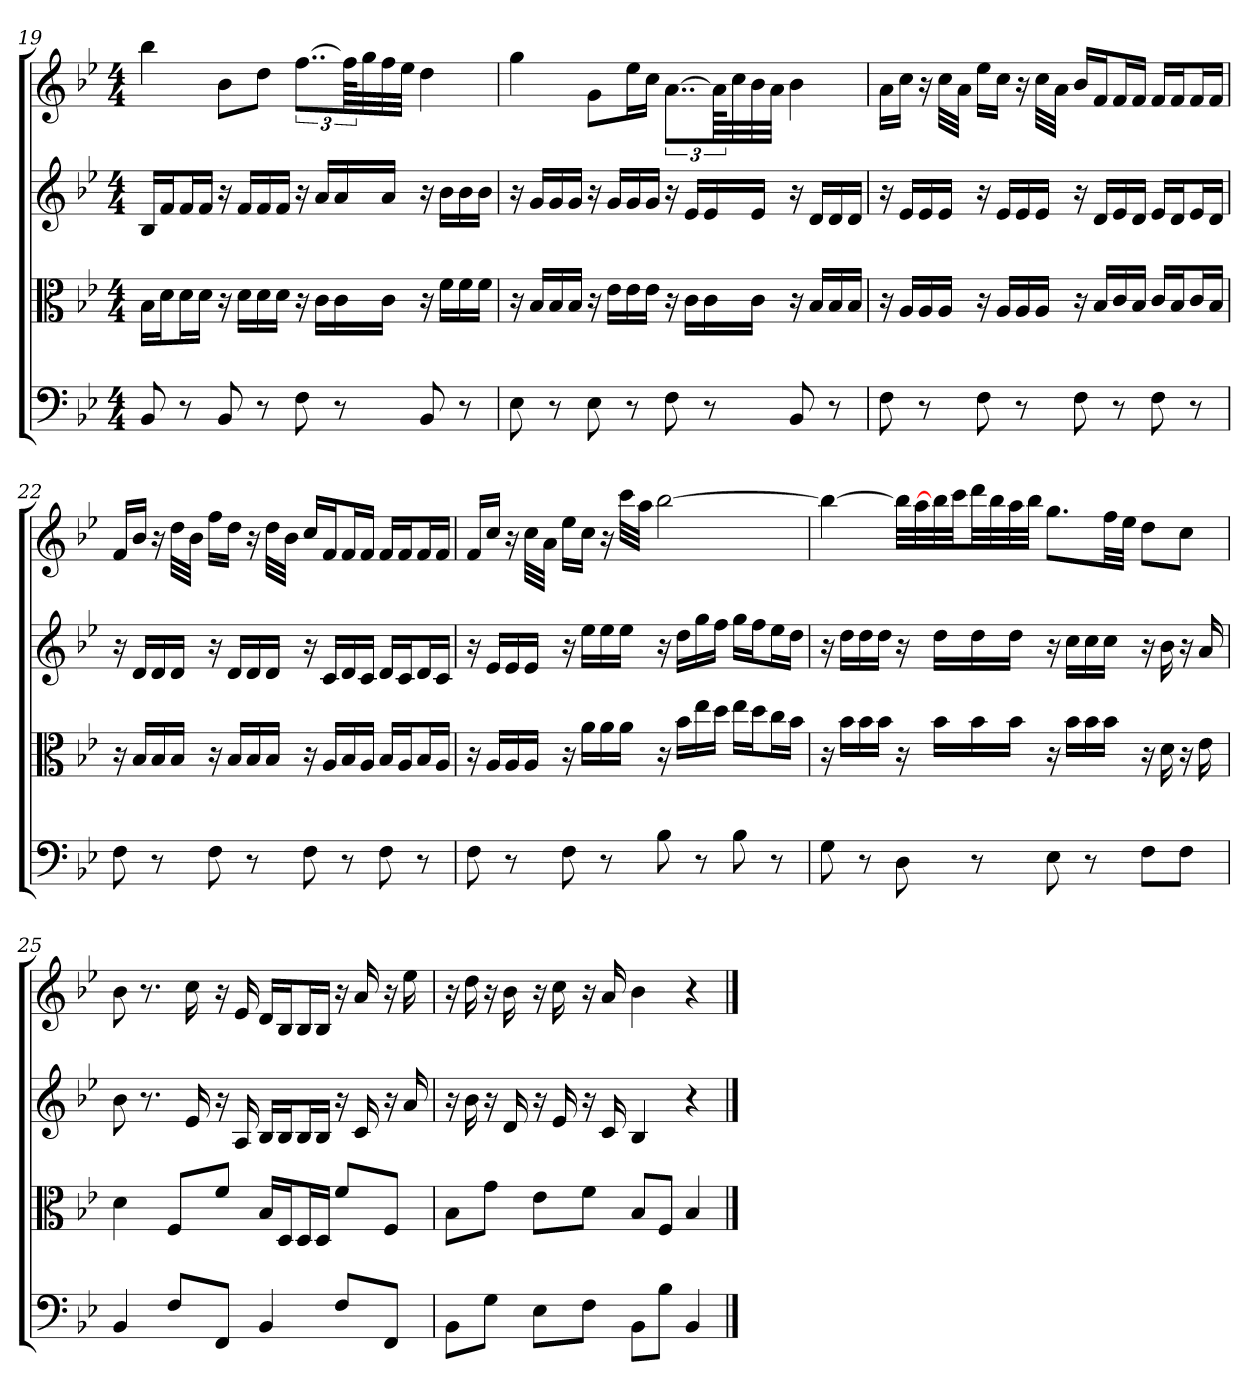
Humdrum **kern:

**kern	**kern	**kern	**kern
*part4	*part3	*part2	*part1
*staff4	*staff3	*staff2	*staff1
*clefF4	*clefC3	*	*
*k[b-e-]	*k[b-e-]	*k[b-e-]	*k[b-e-]
*B-:	*B-:	*B-:	*B-:
*M4/4	*M4/4	*M4/4	*M4/4
=19	=19	=19	=19
8BB-	16B-\LL	16B-LL	4bb-
.	16d\J	16fJ	.
8r	16d\L	16fL	.
.	16d\JJ	16fJJ	.
8BB-	16r	16r	8b-L
.	16d\LL	16fLL	.
8r	16d\	16f	8ddJ
.	16d\JJ	16fJJ	.
8F	16r	16r	[12..ffL
.	16c\LL	16aLL	.
8r	16c\	16a	.
.	.	.	96ffKLL]
.	.	.	32gg
.	16c\JJ	16aJJ	32ff
.	.	.	32ee-JJJ
8BB-	16r	16r	4dd
.	16f\LL	16b-LL	.
8r	16f\	16b-	.
.	16f\JJ	16b-JJ	.
=20	=20	=20	=20
8E-	16r	16r	4gg
.	16B-/LL	16gLL	.
8r	16B-/	16g	.
.	16B-/JJ	16gJJ	.
8E-	16r	16r	8gL
.	16e-\LL	16gLL	.
8r	16e-\	16g	16ee-L
.	16e-\JJ	16gJJ	16ccJJ
8F	16r	16r	[12..aL
.	16c\LL	16e-LL	.
8r	16c\	16e-	.
.	.	.	96aKLL]
.	.	.	32cc
.	16c\JJ	16e-JJ	32b-
.	.	.	32aJJJ
8BB-	16r	16r	4b-
.	16B-/LL	16dLL	.
8r	16B-/	16d	.
.	16B-/JJ	16dJJ	.
=21	=21	=21	=21
8F	16r	16r	16aLL
.	16A/LL	16e-LL	16ccJJ
8r	16A/	16e-	16r
.	16A/JJ	16e-JJ	32ccLLL
.	.	.	32aJJJ
8F	16r	16r	16ee-LL
.	16A/LL	16e-LL	16ccJJ
8r	16A/	16e-	16r
.	16A/JJ	16e-JJ	32ccLLL
.	.	.	32aJJJ
8F	16r	16r	16b-LL
.	16B-/LL	16dLL	16fJ
8r	16c/	16e-	16fL
.	16B-/JJ	16dJJ	16fJJ
8F	16c/LL	16e-LL	16fLL
.	16B-/J	16dJ	16fJ
8r	16c/L	16e-L	16fL
.	16B-/JJ	16dJJ	16fJJ
=22	=22	=22	=22
8F	16r	16r	16fLL
.	16B-/LL	16dLL	16b-JJ
8r	16B-/	16d	16r
.	16B-/JJ	16dJJ	32ddLLL
.	.	.	32b-JJJ
8F	16r	16r	16ffLL
.	16B-/LL	16dLL	16ddJJ
8r	16B-/	16d	16r
.	16B-/JJ	16dJJ	32ddLLL
.	.	.	32b-JJJ
8F	16r	16r	16ccLL
.	16A/LL	16cLL	16fJ
8r	16B-/	16d	16fL
.	16A/JJ	16cJJ	16fJJ
8F	16B-/LL	16dLL	16fLL
.	16A/J	16cJ	16fJ
8r	16B-/L	16dL	16fL
.	16A/JJ	16cJJ	16fJJ
=23	=23	=23	=23
8F	16r	16r	16fLL
.	16A/LL	16e-LL	16ccJJ
8r	16A/	16e-	16r
.	16A/JJ	16e-JJ	32ccLLL
.	.	.	32aJJJ
8F	16r	16r	16ee-LL
.	16a\LL	16ee-LL	16ccJJ
8r	16a\	16ee-	16r
.	16a\JJ	16ee-JJ	32cccLLL
.	.	.	32aaJJJ
8B-	16r	16r	[2bb-
.	16b-\LL	16ddLL	.
8r	16ee-\	16gg	.
.	16dd\JJ	16ffJJ	.
8B-	16ee-\LL	16ggLL	.
.	16dd\J	16ffJ	.
8r	16cc\L	16ee-L	.
.	16b-\JJ	16ddJJ	.
=24	=24	=24	=24
8G	16r	16r	4bb-_
.	16b-\LL	16ddLL	.
8r	16b-\	16dd	.
.	16b-\JJ	16ddJJ	.
8D	16r	16r	32bb-LLL]
.	.	.	32aa
.	16b-\LL	16ddLL	32bb-]
.	.	.	32cccJJ
8r	16b-\	16dd	32dddLL
.	.	.	32bb-
.	16b-\JJ	16ddJJ	32aa
.	.	.	32bb-JJJ
8E-	16r	16r	8.ggL
.	16b-\LL	16ccLL	.
8r	16b-\	16cc	.
.	16b-\JJ	16ccJJ	32ffLL
.	.	.	32ee-JJJ
8F\L	16r	16r	8ddL
.	16d	16b-	.
8F\J	16r	16r	8ccJ
.	16e-	16a	.
=25	=25	=25	=25
4BB-	4d	8b-	8b-
.	.	8.r	8.r
8F/L	8F/L	.	.
.	.	16e-	16cc
8FF/J	8f/J	16r	16r
.	.	16A	16e-
4BB-	16B-/LL	16B-LL	16dLL
.	16D/J	16B-J	16B-J
.	16D/L	16B-L	16B-L
.	16D/JJ	16B-JJ	16B-JJ
8F/L	8f/L	16r	16r
.	.	16c	16a
8FF/J	8F/J	16r	16r
.	.	16a	16ee-
=26	=26	=26	=26
8BB-\L	8B-\L	16r	16r
.	.	16b-	16dd
8G\J	8g\J	16r	16r
.	.	16d	16b-
8E-\L	8e-\L	16r	16r
.	.	16e-	16cc
8F\J	8f\J	16r	16r
.	.	16c	16a
8BB-\L	8B-/L	4B-	4b-
8B-\J	8F/J	.	.
4BB-	4B-	4r	4r
==	==	==	==
*-	*-	*-	*-
